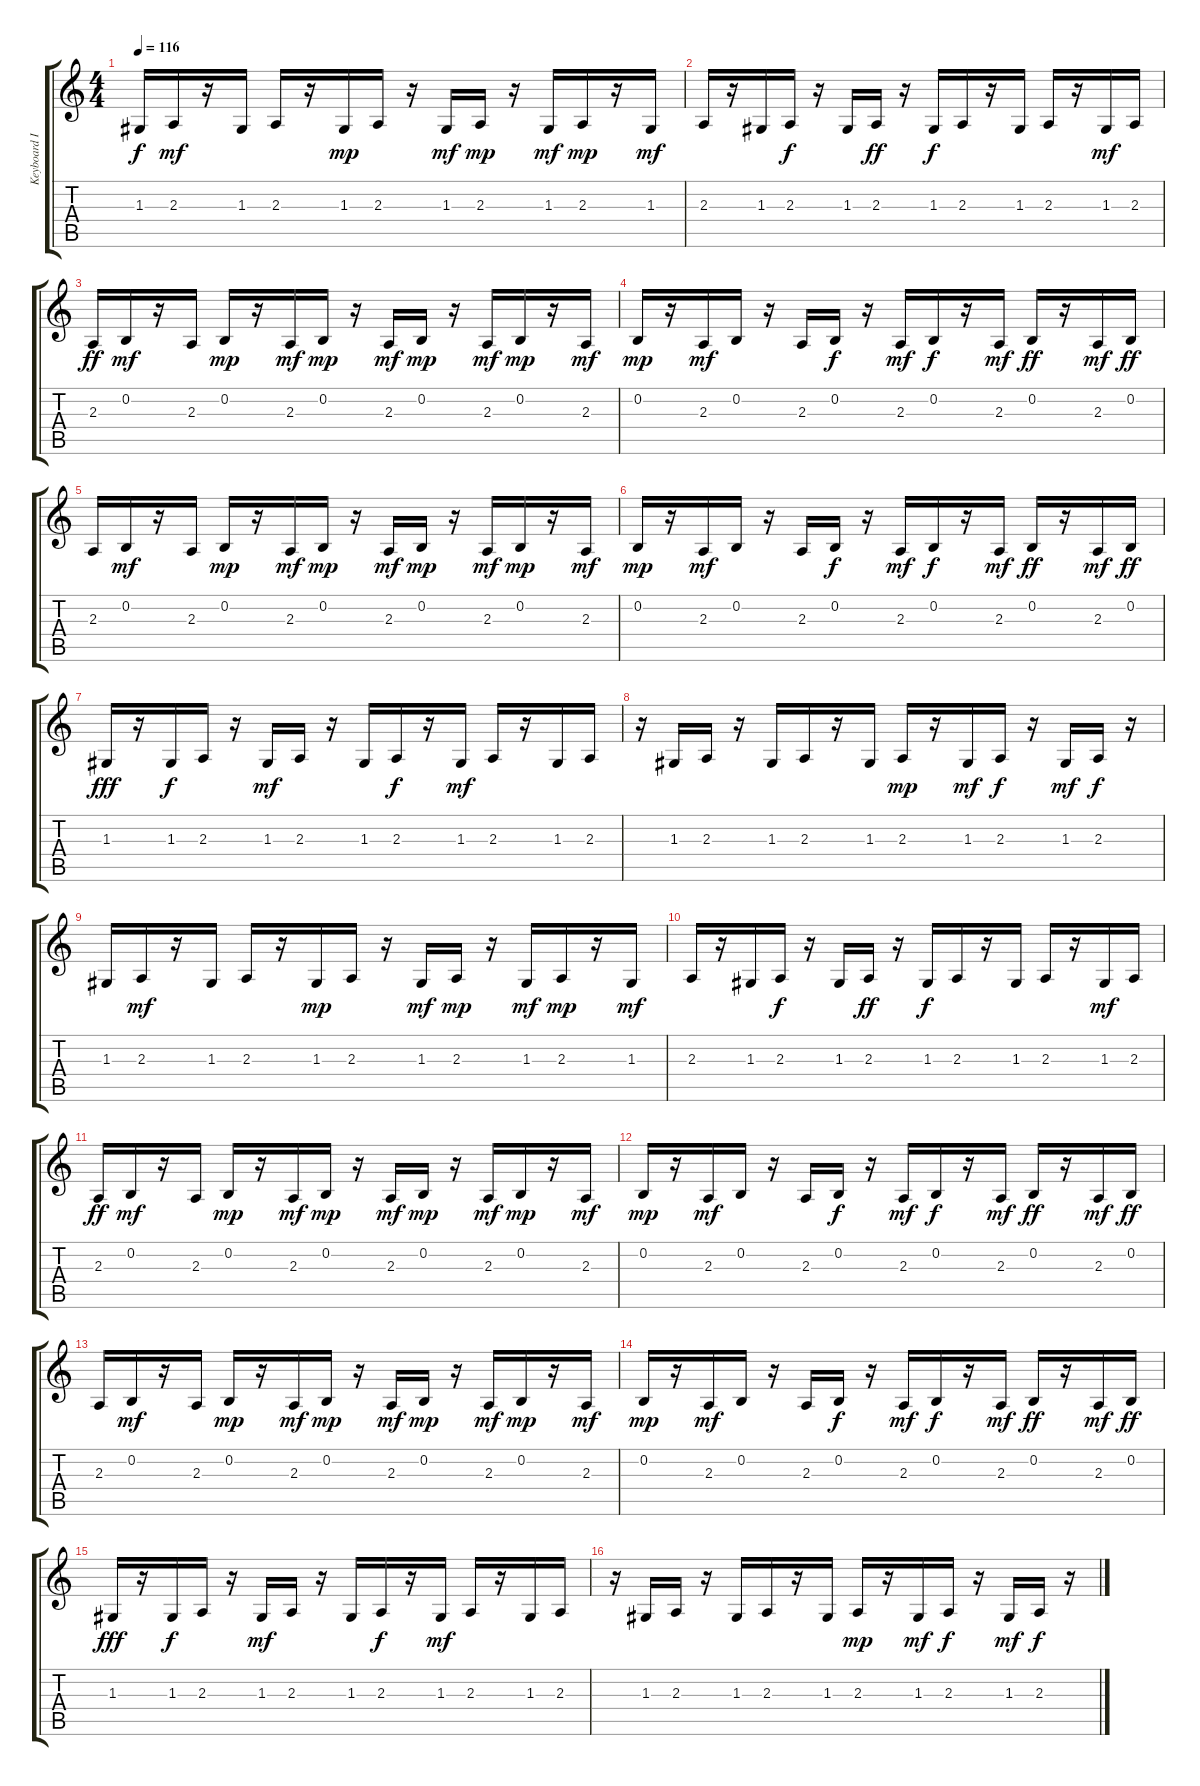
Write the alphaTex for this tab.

\track ("Keyboard II" "Keyboard I") {instrument orchestralharp}
\staff {score tabs}
\tuning (E4 B3 G3 D3 A2 E2) {hide}
\ts (4 4)
\tempo 116
\clef g2
\ks c
1.3.16{dy f} 2.3.16{dy mf} r.16 1.3.16 2.3.16 r.16 1.3.16{dy mp} 2.3.16 r.16 1.3.16{dy mf} 2.3.16{dy mp} r.16 1.3.16{dy mf} 2.3.16{dy mp} r.16 1.3.16{dy mf} |
2.3.16 r.16 1.3.16 2.3.16{dy f} r.16 1.3.16 2.3.16{dy ff} r.16 1.3.16{dy f} 2.3.16 r.16 1.3.16 2.3.16 r.16 1.3.16{dy mf} 2.3.16 |
2.3.16{dy ff} 0.2.16{dy mf} r.16 2.3.16 0.2.16{dy mp} r.16 2.3.16{dy mf} 0.2.16{dy mp} r.16 2.3.16{dy mf} 0.2.16{dy mp} r.16 2.3.16{dy mf} 0.2.16{dy mp} r.16 2.3.16{dy mf} |
0.2.16{dy mp} r.16 2.3.16{dy mf} 0.2.16 r.16 2.3.16 0.2.16{dy f} r.16 2.3.16{dy mf} 0.2.16{dy f} r.16 2.3.16{dy mf} 0.2.16{dy ff} r.16 2.3.16{dy mf} 0.2.16{dy ff} |
2.3.16 0.2.16{dy mf} r.16 2.3.16 0.2.16{dy mp} r.16 2.3.16{dy mf} 0.2.16{dy mp} r.16 2.3.16{dy mf} 0.2.16{dy mp} r.16 2.3.16{dy mf} 0.2.16{dy mp} r.16 2.3.16{dy mf} |
0.2.16{dy mp} r.16 2.3.16{dy mf} 0.2.16 r.16 2.3.16 0.2.16{dy f} r.16 2.3.16{dy mf} 0.2.16{dy f} r.16 2.3.16{dy mf} 0.2.16{dy ff} r.16 2.3.16{dy mf} 0.2.16{dy ff} |
1.3.16{dy fff} r.16 1.3.16{dy f} 2.3.16 r.16 1.3.16{dy mf} 2.3.16 r.16 1.3.16 2.3.16{dy f} r.16 1.3.16{dy mf} 2.3.16 r.16 1.3.16 2.3.16 |
r.16 1.3.16 2.3.16 r.16 1.3.16 2.3.16 r.16 1.3.16 2.3.16{dy mp} r.16 1.3.16{dy mf} 2.3.16{dy f} r.16 1.3.16{dy mf} 2.3.16{dy f} r.16 |
1.3.16 2.3.16{dy mf} r.16 1.3.16 2.3.16 r.16 1.3.16{dy mp} 2.3.16 r.16 1.3.16{dy mf} 2.3.16{dy mp} r.16 1.3.16{dy mf} 2.3.16{dy mp} r.16 1.3.16{dy mf} |
2.3.16 r.16 1.3.16 2.3.16{dy f} r.16 1.3.16 2.3.16{dy ff} r.16 1.3.16{dy f} 2.3.16 r.16 1.3.16 2.3.16 r.16 1.3.16{dy mf} 2.3.16 |
2.3.16{dy ff} 0.2.16{dy mf} r.16 2.3.16 0.2.16{dy mp} r.16 2.3.16{dy mf} 0.2.16{dy mp} r.16 2.3.16{dy mf} 0.2.16{dy mp} r.16 2.3.16{dy mf} 0.2.16{dy mp} r.16 2.3.16{dy mf} |
0.2.16{dy mp} r.16 2.3.16{dy mf} 0.2.16 r.16 2.3.16 0.2.16{dy f} r.16 2.3.16{dy mf} 0.2.16{dy f} r.16 2.3.16{dy mf} 0.2.16{dy ff} r.16 2.3.16{dy mf} 0.2.16{dy ff} |
2.3.16 0.2.16{dy mf} r.16 2.3.16 0.2.16{dy mp} r.16 2.3.16{dy mf} 0.2.16{dy mp} r.16 2.3.16{dy mf} 0.2.16{dy mp} r.16 2.3.16{dy mf} 0.2.16{dy mp} r.16 2.3.16{dy mf} |
0.2.16{dy mp} r.16 2.3.16{dy mf} 0.2.16 r.16 2.3.16 0.2.16{dy f} r.16 2.3.16{dy mf} 0.2.16{dy f} r.16 2.3.16{dy mf} 0.2.16{dy ff} r.16 2.3.16{dy mf} 0.2.16{dy ff} |
1.3.16{dy fff} r.16 1.3.16{dy f} 2.3.16 r.16 1.3.16{dy mf} 2.3.16 r.16 1.3.16 2.3.16{dy f} r.16 1.3.16{dy mf} 2.3.16 r.16 1.3.16 2.3.16 |
r.16 1.3.16 2.3.16 r.16 1.3.16 2.3.16 r.16 1.3.16 2.3.16{dy mp} r.16 1.3.16{dy mf} 2.3.16{dy f} r.16 1.3.16{dy mf} 2.3.16{dy f} r.16
